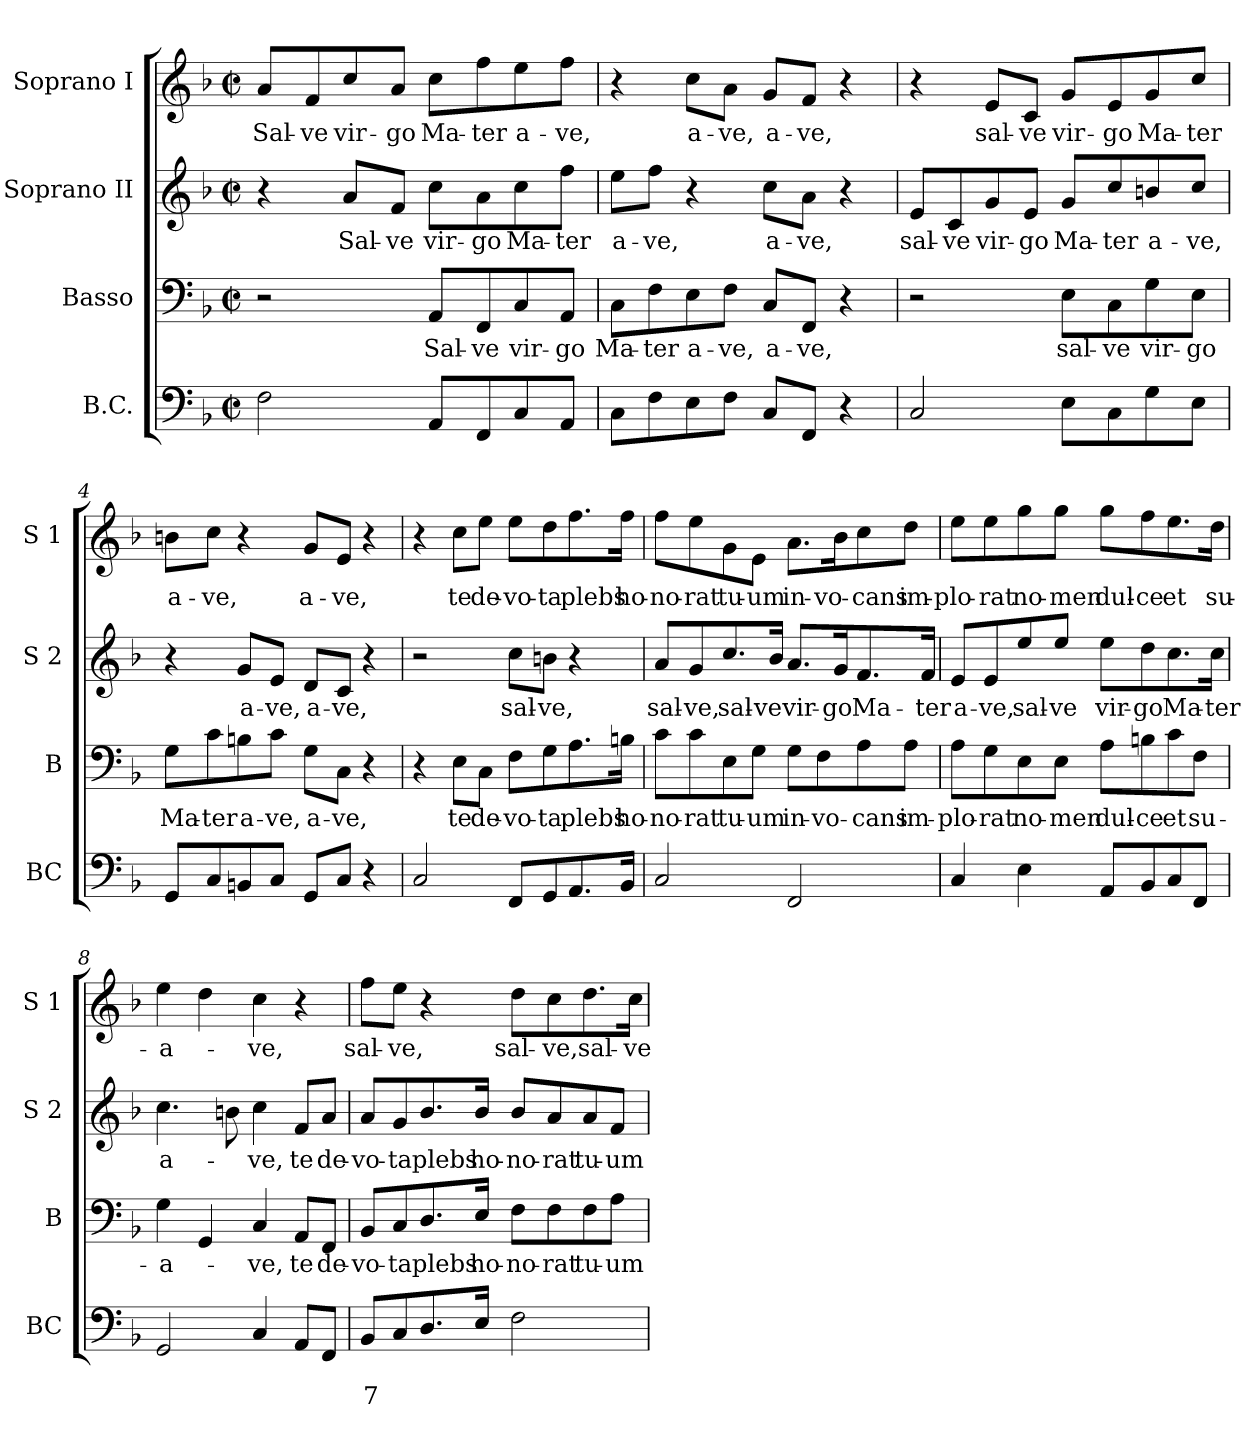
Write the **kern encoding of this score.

**kern	**text	**text	**kern	**text	**kern	**text	**kern	**text
*part4	*part4	*part4	*part3	*part3	*part2	*part2	*part1	*part1
*staff4	*staff4	*staff4	*staff3	*staff3	*staff2	*staff2	*staff1	*staff1
*I"B.C.	*	*	*I"Basso	*	*I"Soprano II	*	*I"Soprano I	*
*I'BC	*	*	*I'B	*	*I'S 2	*	*I'S 1	*
*clefF4	*	*	*clefF4	*	*clefG2	*	*clefG2	*
*k[b-]	*	*	*k[b-]	*	*k[b-]	*	*k[b-]	*
*F:	*	*	*F:	*	*F:	*	*F:	*
*M2/2	*	*	*M2/2	*	*M2/2	*	*M2/2	*
*met(c|)	*	*	*met(c|)	*	*met(c|)	*	*met(c|)	*
=1	=1	=1	=1	=1	=1	=1	=1	=1
!	!	!	!	!	!	!	!	!LO:LY:b
2F\	.	.	2r	.	4r	.	8a/L	Sal-
!	!	!	!	!	!	!	!	!LO:LY:b
.	.	.	.	.	.	.	8f/	-ve
!	!	!	!	!	!	!LO:LY:b	!	!LO:LY:b
.	.	.	.	.	8a/L	Sal-	8cc/	vir-
!	!	!	!	!	!	!LO:LY:b	!	!LO:LY:b
.	.	.	.	.	8f/J	-ve	8a/J	-go
!	!	!	!	!LO:LY:b	!	!LO:LY:b	!	!LO:LY:b
8AA/L	.	.	8AA/L	Sal-	8cc\L	vir-	8cc\L	Ma-
!	!	!	!	!LO:LY:b	!	!LO:LY:b	!	!LO:LY:b
8FF/	.	.	8FF/	-ve	8a\	-go	8ff\	-ter
!	!	!	!	!LO:LY:b	!	!LO:LY:b	!	!LO:LY:b
8C/	.	.	8C/	vir-	8cc\	Ma-	8ee\	a-
!	!	!	!	!LO:LY:b	!	!LO:LY:b	!	!LO:LY:b
8AA/J	.	.	8AA/J	-go	8ff\J	-ter	8ff\J	-ve,
=2	=2	=2	=2	=2	=2	=2	=2	=2
!	!	!	!	!LO:LY:b	!	!LO:LY:b	!	!
8C\L	.	.	8C\L	Ma-	8ee\L	a-	4r	.
!	!	!	!	!LO:LY:b	!	!LO:LY:b	!	!
8F\	.	.	8F\	-ter	8ff\J	-ve,	.	.
!	!	!	!	!LO:LY:b	!	!	!	!LO:LY:b
8E\	.	.	8E\	a-	4r	.	8cc\L	a-
!	!	!	!	!LO:LY:b	!	!	!	!LO:LY:b
8F\J	.	.	8F\J	-ve,	.	.	8a\J	-ve,
!	!	!	!	!LO:LY:b	!	!LO:LY:b	!	!LO:LY:b
8C/L	.	.	8C/L	a-	8cc\L	a-	8g/L	a-
!	!	!	!	!LO:LY:b	!	!LO:LY:b	!	!LO:LY:b
8FF/J	.	.	8FF/J	-ve,	8a\J	-ve,	8f/J	-ve,
4r	.	.	4r	.	4r	.	4r	.
=3	=3	=3	=3	=3	=3	=3	=3	=3
!	!	!	!	!	!	!LO:LY:b	!	!
2C/	.	.	2r	.	8e/L	sal-	4r	.
!	!	!	!	!	!	!LO:LY:b	!	!
.	.	.	.	.	8c/	-ve	.	.
!	!	!	!	!	!	!LO:LY:b	!	!LO:LY:b
.	.	.	.	.	8g/	vir-	8e/L	sal-
!	!	!	!	!	!	!LO:LY:b	!	!LO:LY:b
.	.	.	.	.	8e/J	-go	8c/J	-ve
!	!	!	!	!LO:LY:b	!	!LO:LY:b	!	!LO:LY:b
8E\L	.	.	8E\L	sal-	8g/L	Ma-	8g/L	vir-
!	!	!	!	!LO:LY:b	!	!LO:LY:b	!	!LO:LY:b
8C\	.	.	8C\	-ve	8cc/	-ter	8e/	-go
!	!	!	!	!LO:LY:b	!	!LO:LY:b	!	!LO:LY:b
8G\	.	.	8G\	vir-	8bn/	a-	8g/	Ma-
!	!	!	!	!LO:LY:b	!	!LO:LY:b	!	!LO:LY:b
8E\J	.	.	8E\J	-go	8cc/J	-ve,	8cc/J	-ter
!!LO:LB:g=z
=4	=4	=4	=4	=4	=4	=4	=4	=4
!	!	!	!	!LO:LY:b	!	!	!	!LO:LY:b
8GG/L	.	.	8G\L	Ma-	4r	.	8bn\L	a-
!	!	!	!	!LO:LY:b	!	!	!	!LO:LY:b
8C/	.	.	8c\	-ter	.	.	8cc\J	-ve,
!	!	!	!	!LO:LY:b	!	!LO:LY:b	!	!
8BBn/	.	.	8Bn\	a-	8g/L	a-	4r	.
!	!	!	!	!LO:LY:b	!	!LO:LY:b	!	!
8C/J	.	.	8c\J	-ve,	8e/J	-ve,	.	.
!	!	!	!	!LO:LY:b	!	!LO:LY:b	!	!LO:LY:b
8GG/L	.	.	8G\L	a-	8d/L	a-	8g/L	a-
!	!	!	!	!LO:LY:b	!	!LO:LY:b	!	!LO:LY:b
8C/J	.	.	8C\J	-ve,	8c/J	-ve,	8e/J	-ve,
4r	.	.	4r	.	4r	.	4r	.
=5	=5	=5	=5	=5	=5	=5	=5	=5
2C/	.	.	4r	.	2r	.	4r	.
!	!	!	!	!LO:LY:b	!	!	!	!LO:LY:b
.	.	.	8E\L	te	.	.	8cc\L	te
!	!	!	!	!LO:LY:b	!	!	!	!LO:LY:b
.	.	.	8C\J	de-	.	.	8ee\J	de-
!	!	!	!	!LO:LY:b	!	!LO:LY:b	!	!LO:LY:b
8FF/L	.	.	8F\L	-vo-	8cc\L	sal-	8ee\L	-vo-
!	!	!	!	!LO:LY:b	!	!LO:LY:b	!	!LO:LY:b
8GG/	.	.	8G\	-ta	8bn\J	-ve,	8dd\	-ta
!	!	!	!	!LO:LY:b	!	!	!	!LO:LY:b
8.AA/	.	.	8.A\	plebs	4r	.	8.ff\	plebs
!	!	!	!	!LO:LY:b	!	!	!	!LO:LY:b
16BB-/Jk	.	.	16Bn\Jk	ho-	.	.	16ff\Jk	ho-
=6	=6	=6	=6	=6	=6	=6	=6	=6
*^	*	*	*	*	*	*	*	*
!	!	!	!	!	!LO:LY:b	!	!LO:LY:b	!	!LO:LY:b
2C/	8ryy	.	.	8c\L	-no-	8a/L	sal-	8ff\L	-no-
!	!	!	!	!	!LO:LY:b	!	!LO:LY:b	!	!LO:LY:b
.	8ryy	.	.	8c\	-rat	8g/	-ve,	8ee\	-rat
!	!	!	!	!	!LO:LY:b	!	!LO:LY:b	!	!LO:LY:b
.	4ryy	.	.	8E\	tu-	8.cc/	sal-	8g\	tu-
!	!	!	!	!	!LO:LY:b	!	!	!	!LO:LY:b
.	.	.	.	8G\J	-um	.	.	8e\J	-um
!	!	!	!	!	!	!	!LO:LY:b	!	!
.	.	.	.	.	.	16b-/Jk	-ve	.	.
!	!	!	!	!	!LO:LY:b	!	!LO:LY:b	!	!LO:LY:b
2FF/	8ryy	.	.	8G\L	in-	8.a/L	vir-	8.a\L	in-
!	!	!	!	!	!LO:LY:b	!	!	!	!
.	8ryy	.	.	8F\	-vo-	.	.	.	.
!	!	!	!	!	!	!	!LO:LY:b	!	!LO:LY:b
.	.	.	.	.	.	16g/K	-go	16b-\K	-vo-
!	!	!	!	!	!LO:LY:b	!	!LO:LY:b	!	!LO:LY:b
.	4ryy	.	.	8A\	-cans	8.f/	Ma-	8cc\	-cans
!	!	!	!	!	!LO:LY:b	!	!	!	!LO:LY:b
.	.	.	.	8A\J	im-	.	.	8dd\J	im-
!	!	!	!	!	!	!	!LO:LY:b	!	!
.	.	.	.	.	.	16f/Jk	-ter	.	.
!!LO:LB:g=z
=7	=7	=7	=7	=7	=7	=7	=7	=7	=7
!	!	!	!	!	!LO:LY:b	!	!LO:LY:b	!	!LO:LY:b
4C/	8ryy	.	.	8A\L	-plo-	8e/L	a-	8ee\L	-plo-
!	!	!	!	!	!LO:LY:b	!	!LO:LY:b	!	!LO:LY:b
.	8ryy	.	.	8G\	-rat	8e/	-ve,	8ee\	-rat
!	!	!	!	!	!LO:LY:b	!	!LO:LY:b	!	!LO:LY:b
4E\	4ryy	.	.	8E\	no-	8ee/	sal-	8gg\	no-
!	!	!	!	!	!LO:LY:b	!	!LO:LY:b	!	!LO:LY:b
.	.	.	.	8E\J	-men	8ee/J	-ve	8gg\J	-men
!	!	!	!	!	!LO:LY:b	!	!LO:LY:b	!	!LO:LY:b
8AA/L	2ryy	.	.	8A\L	dul-	8ee\L	vir-	8gg\L	dul-
!	!	!	!	!	!LO:LY:b	!	!LO:LY:b	!	!LO:LY:b
8BB-/	.	.	.	8Bn\	-ce	8dd\	-go	8ff\	-ce
!	!	!	!	!	!LO:LY:b	!	!LO:LY:b	!	!LO:LY:b
8C/	.	.	.	8c\	et	8.cc\	Ma-	8.ee\	et
!	!	!	!	!	!LO:LY:b	!	!	!	!
8FF/J	.	.	.	8F\J	su-	.	.	.	.
!	!	!	!	!	!	!	!LO:LY:b	!	!LO:LY:b
.	.	.	.	.	.	16cc\Jk	-ter	16dd\Jk	su-
=8	=8	=8	=8	=8	=8	=8	=8	=8	=8
!	!	!	!	!	!LO:LY:b	!	!LO:LY:b	!	!LO:LY:b
2GG/	4ryy	.	.	4G\	-a-	4.cc\	a-	4ee\	-a-
.	4ryy	.	.	4GG/	.	.	.	4dd\	.
.	.	.	.	.	.	8bn\	.	.	.
!	!	!	!	!	!LO:LY:b	!	!LO:LY:b	!	!LO:LY:b
4C/	2ryy	.	.	4C/	-ve,	4cc\	-ve,	4cc\	-ve,
!	!	!	!	!	!LO:LY:b	!	!LO:LY:b	!	!
8AA/L	.	.	.	8AA/L	te	8f/L	te	4r	.
!	!	!	!	!	!LO:LY:b	!	!LO:LY:b	!	!
8FF/J	.	.	.	8FF/J	de-	8a/J	de-	.	.
*v	*v	*	*	*	*	*	*	*	*
=9	=9	=9	=9	=9	=9	=9	=9	=9
!	!	!LO:LY:b	!	!LO:LY:b	!	!LO:LY:b	!	!LO:LY:b
8BB-/L	.	7	8BB-/L	-vo-	8a/L	-vo-	8ff\L	sal-
!	!	!	!	!LO:LY:b	!	!LO:LY:b	!	!LO:LY:b
8C/	.	.	8C/	-ta	8g/	-ta	8ee\J	-ve,
!	!	!	!	!LO:LY:b	!	!LO:LY:b	!	!
8.D/	.	.	8.D/	plebs	8.b-/	plebs	4r	.
!	!	!	!	!LO:LY:b	!	!LO:LY:b	!	!
16E/Jk	.	.	16E/Jk	ho-	16b-/Jk	ho-	.	.
!	!	!	!	!LO:LY:b	!	!LO:LY:b	!	!LO:LY:b
2F\	.	.	8F\L	-no-	8b-/L	-no-	8dd\L	sal-
!	!	!	!	!LO:LY:b	!	!LO:LY:b	!	!LO:LY:b
.	.	.	8F\	-rat	8a/	-rat	8cc\	-ve,
!	!	!	!	!LO:LY:b	!	!LO:LY:b	!	!LO:LY:b
.	.	.	8F\	tu-	8a/	tu-	8.dd\	sal-
!	!	!	!	!LO:LY:b	!	!LO:LY:b	!	!
.	.	.	8A\J	-um	8f/J	-um	.	.
!	!	!	!	!	!	!	!	!LO:LY:b
.	.	.	.	.	.	.	16cc\Jk	-ve
=	=	=	=	=	=	=	=	=
*-	*-	*-	*-	*-	*-	*-	*-	*-
